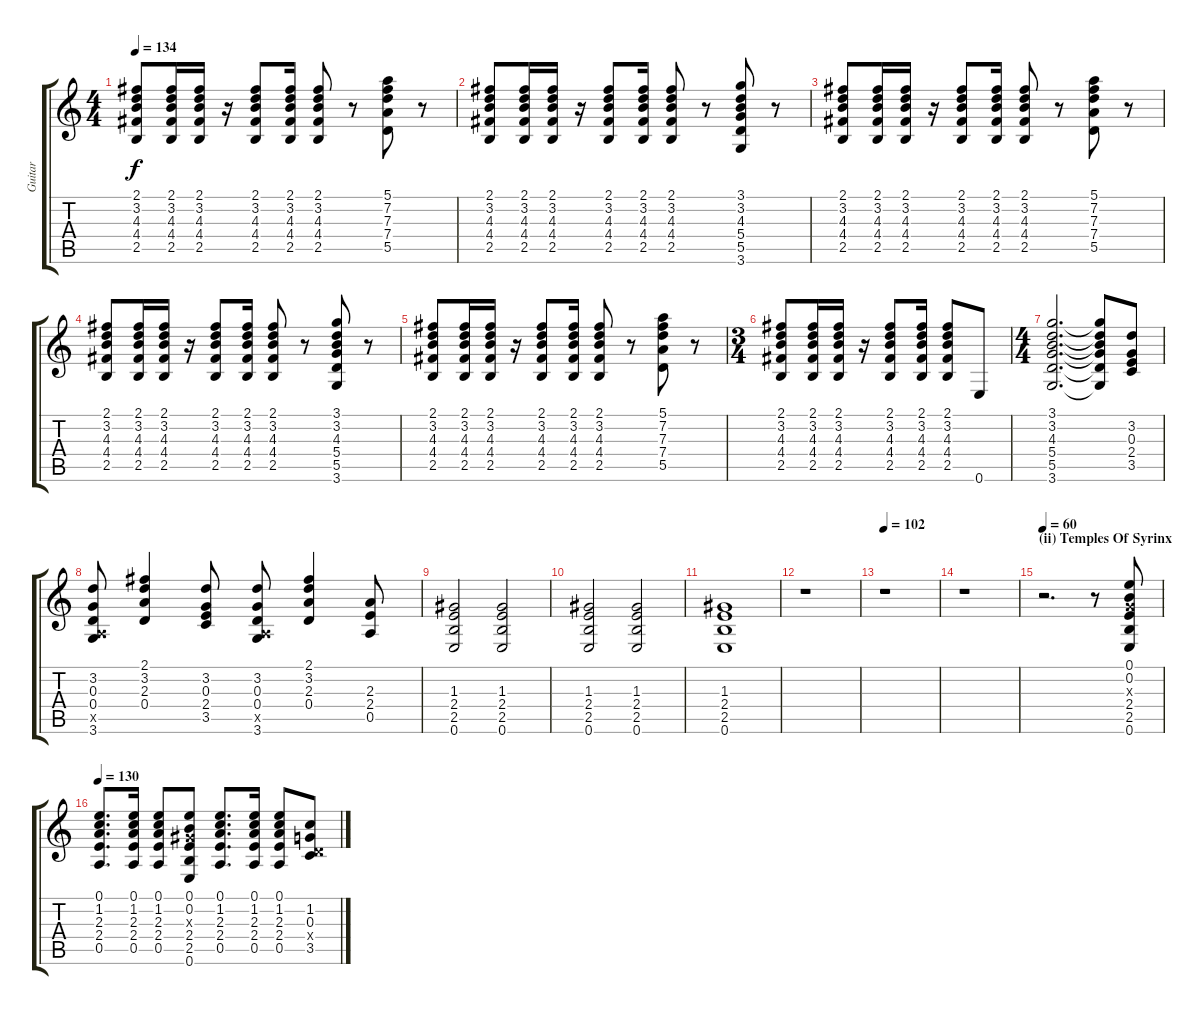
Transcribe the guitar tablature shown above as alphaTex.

\track ("Guitar" "Guitar") {instrument distortionguitar}
\staff {score tabs}
\tuning (E4 B3 G3 D3 A2 E2) {hide}
\ts (4 4)
\tempo 134
\clef g2
\ks c
(2.1 3.2 4.3 4.4 2.5).8{dy f} (2.1 3.2 4.3 4.4 2.5).16 (2.1 3.2 4.3 4.4 2.5).16 r.16 (2.1 3.2 4.3 4.4 2.5).8 (2.1 3.2 4.3 4.4 2.5).16 (2.1 3.2 4.3 4.4 2.5).8 r.8 (5.1 7.2 7.3 7.4 5.5).8 r.8 |
(2.1 3.2 4.3 4.4 2.5).8 (2.1 3.2 4.3 4.4 2.5).16 (2.1 3.2 4.3 4.4 2.5).16 r.16 (2.1 3.2 4.3 4.4 2.5).8 (2.1 3.2 4.3 4.4 2.5).16 (2.1 3.2 4.3 4.4 2.5).8 r.8 (3.1 3.2 4.3 5.4 5.5 3.6).8 r.8 |
(2.1 3.2 4.3 4.4 2.5).8{volume 9 balance 6} (2.1 3.2 4.3 4.4 2.5).16 (2.1 3.2 4.3 4.4 2.5).16 r.16 (2.1 3.2 4.3 4.4 2.5).8 (2.1 3.2 4.3 4.4 2.5).16 (2.1 3.2 4.3 4.4 2.5).8 r.8 (5.1 7.2 7.3 7.4 5.5).8 r.8 |
(2.1 3.2 4.3 4.4 2.5).8 (2.1 3.2 4.3 4.4 2.5).16 (2.1 3.2 4.3 4.4 2.5).16 r.16 (2.1 3.2 4.3 4.4 2.5).8 (2.1 3.2 4.3 4.4 2.5).16 (2.1 3.2 4.3 4.4 2.5).8 r.8 (3.1 3.2 4.3 5.4 5.5 3.6).8 r.8 |
(2.1 3.2 4.3 4.4 2.5).8 (2.1 3.2 4.3 4.4 2.5).16 (2.1 3.2 4.3 4.4 2.5).16 r.16 (2.1 3.2 4.3 4.4 2.5).8 (2.1 3.2 4.3 4.4 2.5).16 (2.1 3.2 4.3 4.4 2.5).8 r.8 (5.1 7.2 7.3 7.4 5.5).8 r.8 |
\ts (3 4)
(2.1 3.2 4.3 4.4 2.5).8 (2.1 3.2 4.3 4.4 2.5).16 (2.1 3.2 4.3 4.4 2.5).16 r.16 (2.1 3.2 4.3 4.4 2.5).8 (2.1 3.2 4.3 4.4 2.5).16 (2.1 3.2 4.3 4.4 2.5).8 0.6.8 |
\ts (4 4)
(3.1 3.2 4.3 5.4 5.5 3.6).2{d} (3.1{t} 3.2{t} 4.3{t} 5.4{t} 5.5{t} 3.6{t}).8 (3.2 0.3 2.4 3.5).8 |
(3.2 0.3 0.4 0.5{x} 3.6).8 (2.1 3.2 2.3 0.4).4 (3.2 0.3 2.4 3.5).8 (3.2 0.3 0.4 0.5{x} 3.6).8 (2.1 3.2 2.3 0.4).4 (2.3 2.4 0.5).8 |
(1.3 2.4 2.5 0.6).2 (1.3 2.4 2.5 0.6).2 |
(1.3 2.4 2.5 0.6).2 (1.3 2.4 2.5 0.6).2 |
(1.3 2.4 2.5 0.6).1 |
r.1 |
\tempo 102
r.1 |
r.1 |
\section ("" "(ii) Temples Of Syrinx")
\tempo 60
r.2{d} r.8 (0.1 0.2 0.3{x} 2.4 2.5 0.6).8{volume 11 balance 0} |
\tempo 130
(0.1 1.2 2.3 2.4 0.5).8{d} (0.1 1.2 2.3 2.4 0.5).16 (0.1 1.2 2.3 2.4 0.5).8 (0.1 0.2 1.3{x} 2.4 2.5 0.6).8 (0.1 1.2 2.3 2.4 0.5).8{d} (0.1 1.2 2.3 2.4 0.5).16 (0.1 1.2 2.3 2.4 0.5).8 (1.2 0.3 0.4{x} 3.5).8
